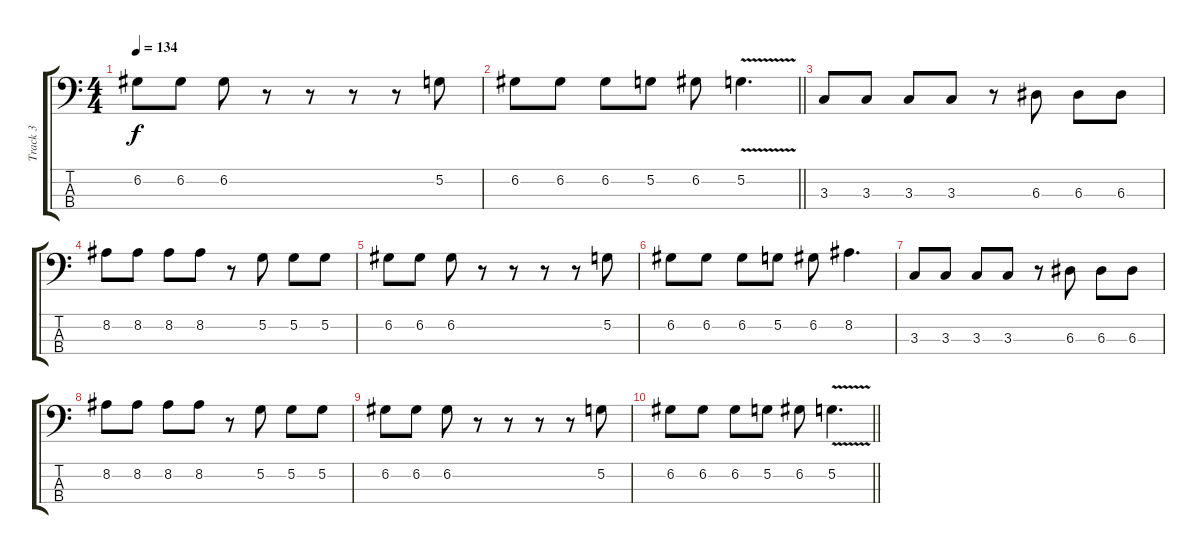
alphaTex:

\track ("Track 3" "Track 3") {instrument electricbassfinger}
\staff {score tabs}
\tuning (G2 D2 A1 E1) {hide}
\ts (4 4)
\tempo 134
\clef f4
\ks c
6.2.8{dy f} 6.2.8 6.2.8 r.8 r.8 r.8 r.8 5.2.8 |
\barLineRight lightlight
6.2.8 6.2.8 6.2.8 5.2.8 6.2.8 5.2{v}.4{d} |
3.3.8 3.3.8 3.3.8 3.3.8 r.8 6.3.8 6.3.8 6.3.8 |
8.2.8 8.2.8 8.2.8 8.2.8 r.8 5.2.8 5.2.8 5.2.8 |
6.2.8 6.2.8 6.2.8 r.8 r.8 r.8 r.8 5.2.8 |
6.2.8 6.2.8 6.2.8 5.2.8 6.2.8 8.2.4{d} |
3.3.8 3.3.8 3.3.8 3.3.8 r.8 6.3.8 6.3.8 6.3.8 |
8.2.8 8.2.8 8.2.8 8.2.8 r.8 5.2.8 5.2.8 5.2.8 |
6.2.8 6.2.8 6.2.8 r.8 r.8 r.8 r.8 5.2.8 |
\barLineRight lightlight
6.2.8 6.2.8 6.2.8 5.2.8 6.2.8 5.2{v}.4{d}
